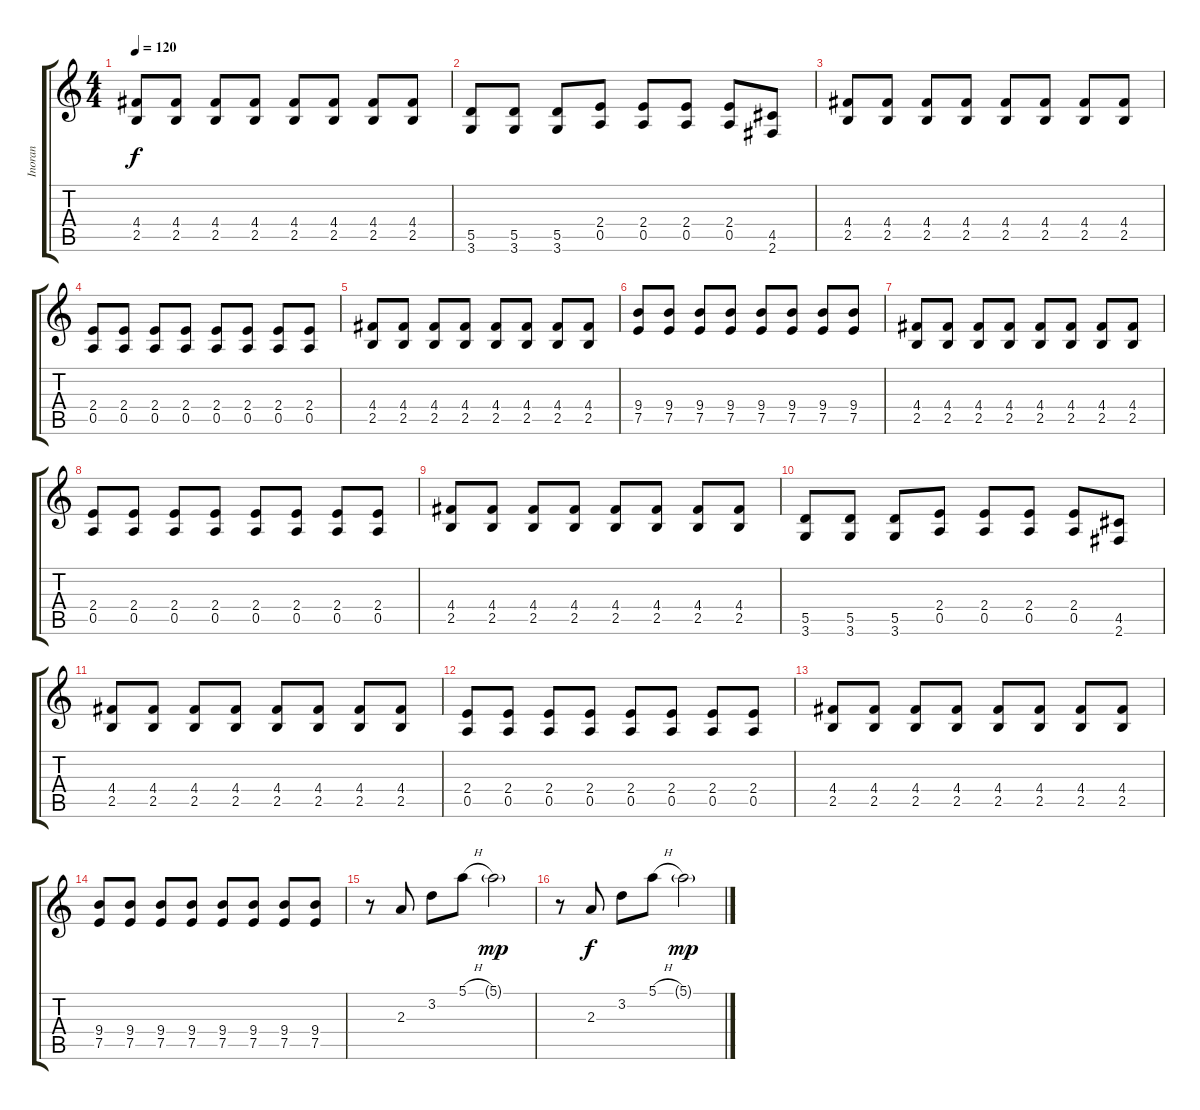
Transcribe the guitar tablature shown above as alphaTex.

\track ("Inoran" "Inoran") {instrument distortionguitar}
\staff {score tabs}
\tuning (E4 B3 G3 D3 A2 E2) {hide}
\ts (4 4)
\tempo 120
\clef g2
\ks c
(4.4 2.5).8{dy f} (4.4 2.5).8 (4.4 2.5).8 (4.4 2.5).8 (4.4 2.5).8 (4.4 2.5).8 (4.4 2.5).8 (4.4 2.5).8 |
(5.5 3.6).8 (5.5 3.6).8 (5.5 3.6).8 (2.4 0.5).8 (2.4 0.5).8 (2.4 0.5).8 (2.4 0.5).8 (4.5 2.6).8 |
(4.4 2.5).8 (4.4 2.5).8 (4.4 2.5).8 (4.4 2.5).8 (4.4 2.5).8 (4.4 2.5).8 (4.4 2.5).8 (4.4 2.5).8 |
(2.4 0.5).8 (2.4 0.5).8 (2.4 0.5).8 (2.4 0.5).8 (2.4 0.5).8 (2.4 0.5).8 (2.4 0.5).8 (2.4 0.5).8 |
(4.4 2.5).8 (4.4 2.5).8 (4.4 2.5).8 (4.4 2.5).8 (4.4 2.5).8 (4.4 2.5).8 (4.4 2.5).8 (4.4 2.5).8 |
(9.4 7.5).8 (9.4 7.5).8 (9.4 7.5).8 (9.4 7.5).8 (9.4 7.5).8 (9.4 7.5).8 (9.4 7.5).8 (9.4 7.5).8 |
(4.4 2.5).8 (4.4 2.5).8 (4.4 2.5).8 (4.4 2.5).8 (4.4 2.5).8 (4.4 2.5).8 (4.4 2.5).8 (4.4 2.5).8 |
(2.4 0.5).8 (2.4 0.5).8 (2.4 0.5).8 (2.4 0.5).8 (2.4 0.5).8 (2.4 0.5).8 (2.4 0.5).8 (2.4 0.5).8 |
(4.4 2.5).8 (4.4 2.5).8 (4.4 2.5).8 (4.4 2.5).8 (4.4 2.5).8 (4.4 2.5).8 (4.4 2.5).8 (4.4 2.5).8 |
(5.5 3.6).8 (5.5 3.6).8 (5.5 3.6).8 (2.4 0.5).8 (2.4 0.5).8 (2.4 0.5).8 (2.4 0.5).8 (4.5 2.6).8 |
(4.4 2.5).8 (4.4 2.5).8 (4.4 2.5).8 (4.4 2.5).8 (4.4 2.5).8 (4.4 2.5).8 (4.4 2.5).8 (4.4 2.5).8 |
(2.4 0.5).8 (2.4 0.5).8 (2.4 0.5).8 (2.4 0.5).8 (2.4 0.5).8 (2.4 0.5).8 (2.4 0.5).8 (2.4 0.5).8 |
(4.4 2.5).8 (4.4 2.5).8 (4.4 2.5).8 (4.4 2.5).8 (4.4 2.5).8 (4.4 2.5).8 (4.4 2.5).8 (4.4 2.5).8 |
(9.4 7.5).8 (9.4 7.5).8 (9.4 7.5).8 (9.4 7.5).8 (9.4 7.5).8 (9.4 7.5).8 (9.4 7.5).8 (9.4 7.5).8 |
r.8 2.3.8 3.2.8 5.1{h}.8 5.1{g}.2{dy mp} |
r.8 2.3.8{dy f} 3.2.8 5.1{h}.8 5.1{g}.2{dy mp}
